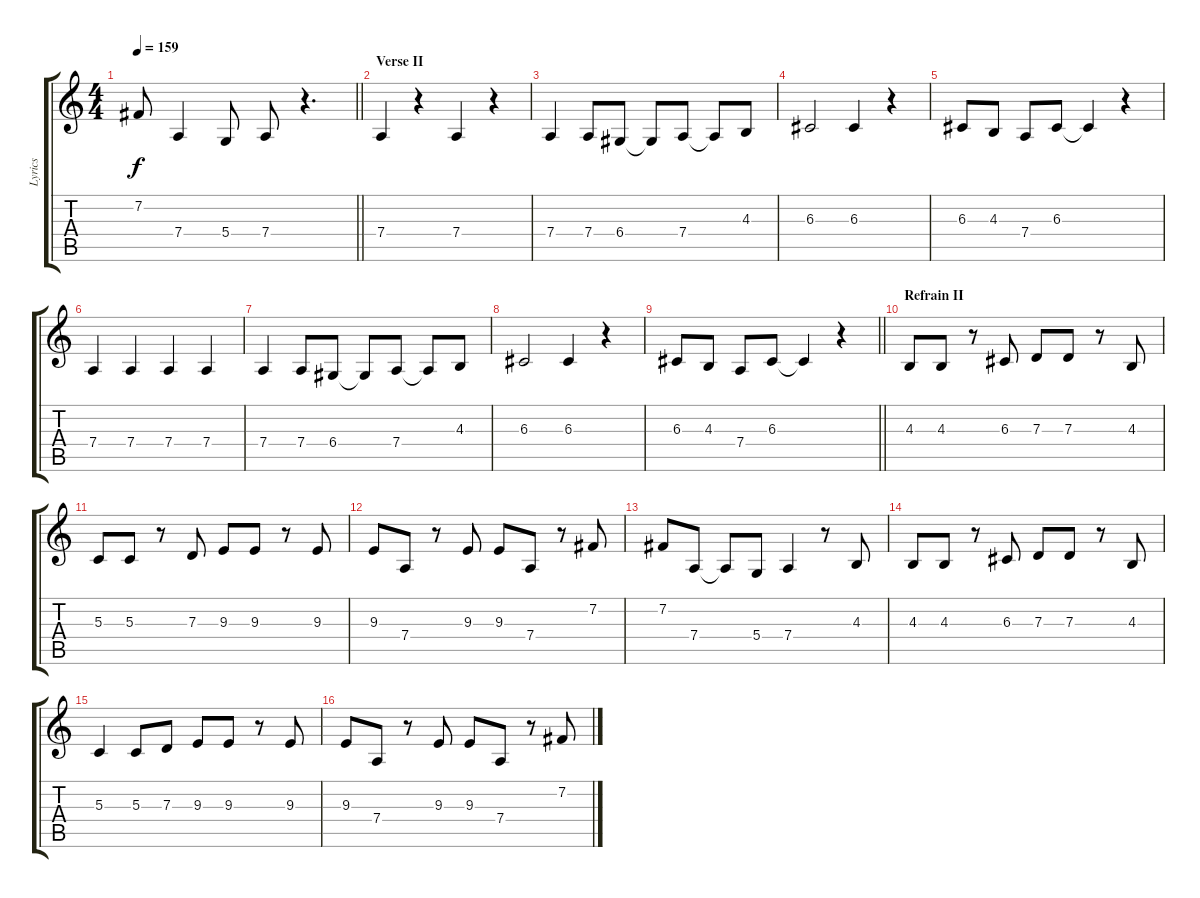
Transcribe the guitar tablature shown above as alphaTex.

\track ("Lyrics" "Lyrics") {instrument viola}
\staff {score tabs}
\tuning (E4 B3 G3 D3 A2 E2) {hide}
\ts (4 4)
\tempo 159
\clef g2
\barLineRight lightlight
\ks c
7.2.8{dy f} 7.4.4 5.4.8 7.4.8 r.4{d} |
\section ("" "Verse II")
7.4.4 r.4 7.4.4 r.4 |
7.4.4 7.4.8 6.4.8 6.4{t}.8 7.4.8 7.4{t}.8 4.3.8 |
6.3.2 6.3.4 r.4 |
6.3.8 4.3.8 7.4.8 6.3.8 6.3{t}.4 r.4 |
7.4.4 7.4.4 7.4.4 7.4.4 |
7.4.4 7.4.8 6.4.8 6.4{t}.8 7.4.8 7.4{t}.8 4.3.8 |
6.3.2 6.3.4 r.4 |
\barLineRight lightlight
6.3.8 4.3.8 7.4.8 6.3.8 6.3{t}.4 r.4 |
\section ("" "Refrain II")
4.3.8 4.3.8 r.8 6.3.8 7.3.8 7.3.8 r.8 4.3.8 |
5.3.8 5.3.8 r.8 7.3.8 9.3.8 9.3.8 r.8 9.3.8 |
9.3.8 7.4.8 r.8 9.3.8 9.3.8 7.4.8 r.8 7.2.8 |
7.2.8 7.4.8 7.4{t}.8 5.4.8 7.4.4 r.8 4.3.8 |
4.3.8 4.3.8 r.8 6.3.8 7.3.8 7.3.8 r.8 4.3.8 |
5.3.4 5.3.8 7.3.8 9.3.8 9.3.8 r.8 9.3.8 |
9.3.8 7.4.8 r.8 9.3.8 9.3.8 7.4.8 r.8 7.2.8
